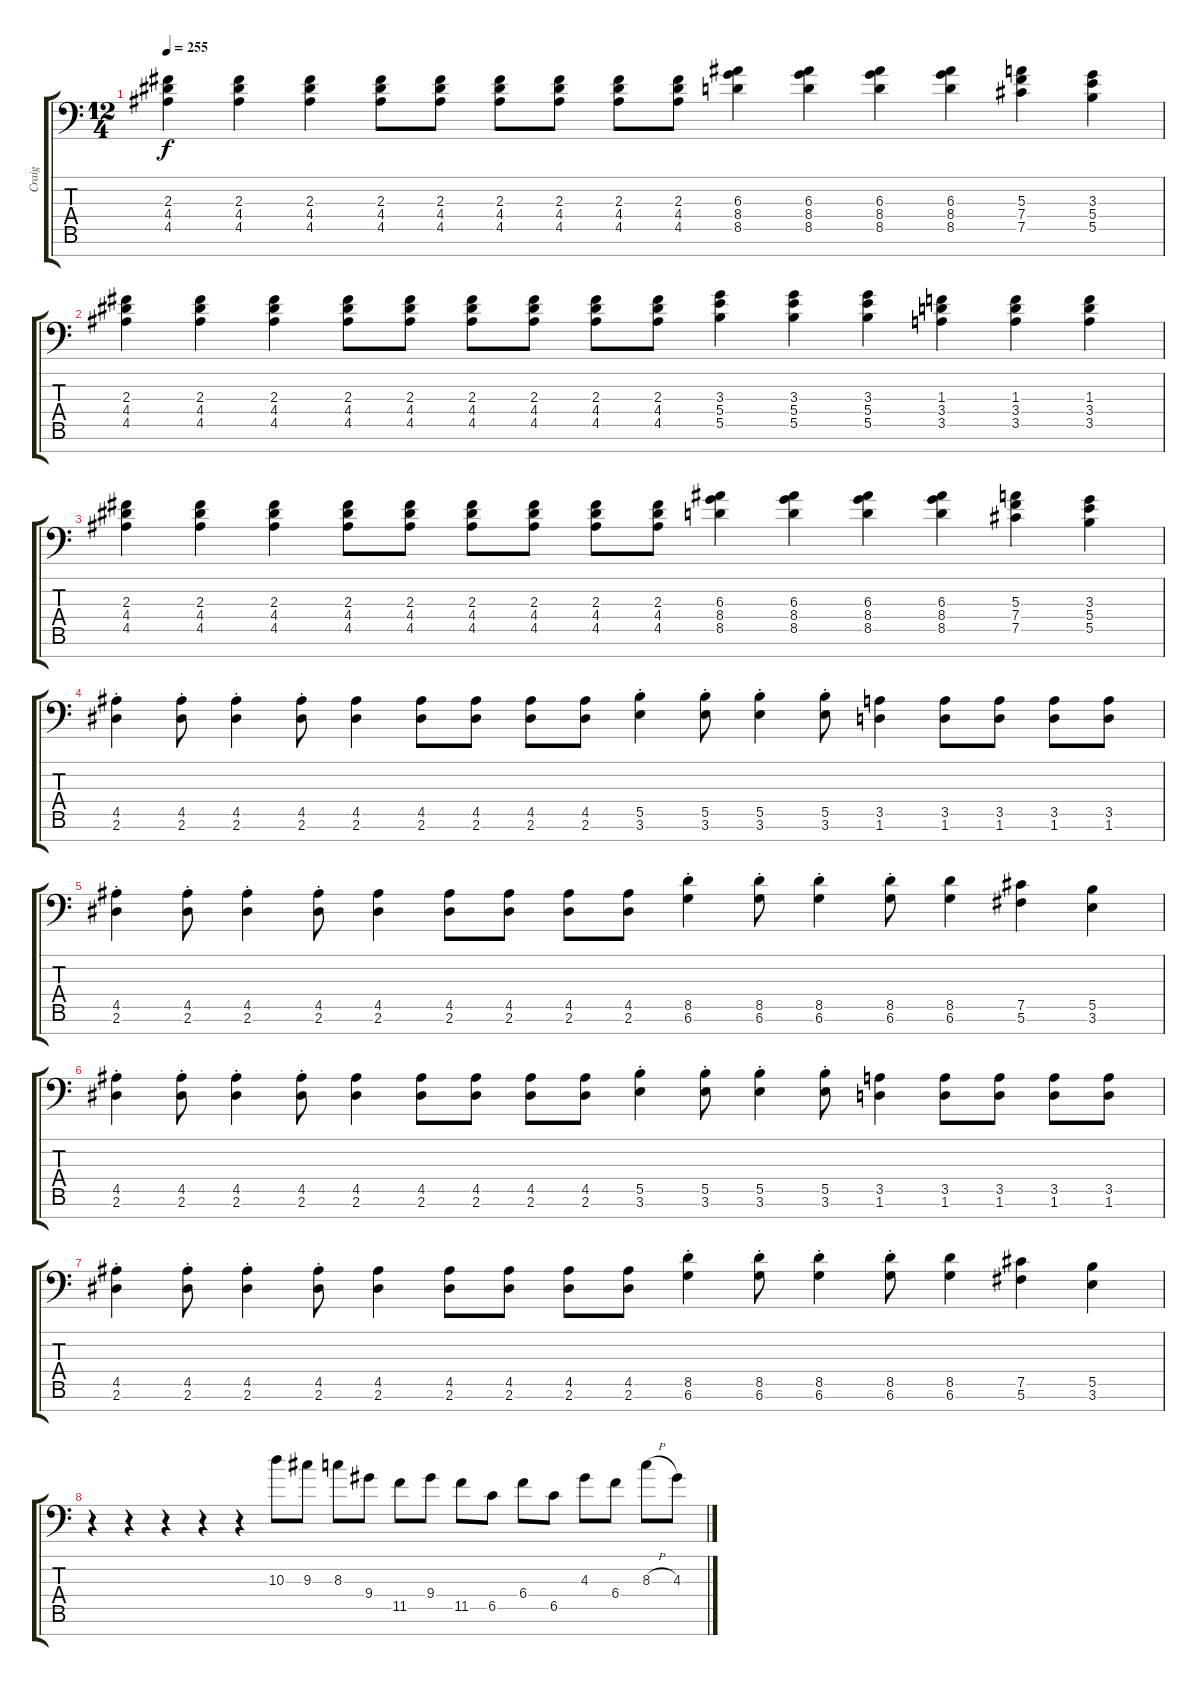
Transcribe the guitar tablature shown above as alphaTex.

\track ("Craig" "Craig") {instrument distortionguitar}
\staff {score tabs}
\tuning (Db4 Ab3 E3 B2 Gb2 Db2 Ab1) {hide}
\ts (12 4)
\tempo 255
\clef f4
\ks c
(2.3 4.4 4.5).4{dy f} (2.3 4.4 4.5).4 (2.3 4.4 4.5).4 (2.3 4.4 4.5).8 (2.3 4.4 4.5).8 (2.3 4.4 4.5).8 (2.3 4.4 4.5).8 (2.3 4.4 4.5).8 (2.3 4.4 4.5).8 (6.3 8.4 8.5).4 (6.3 8.4 8.5).4 (6.3 8.4 8.5).4 (6.3 8.4 8.5).4 (5.3 7.4 7.5).4 (3.3 5.4 5.5).4 |
(2.3 4.4 4.5).4 (2.3 4.4 4.5).4 (2.3 4.4 4.5).4 (2.3 4.4 4.5).8 (2.3 4.4 4.5).8 (2.3 4.4 4.5).8 (2.3 4.4 4.5).8 (2.3 4.4 4.5).8 (2.3 4.4 4.5).8 (3.3 5.4 5.5).4 (3.3 5.4 5.5).4 (3.3 5.4 5.5).4 (1.3 3.4 3.5).4 (1.3 3.4 3.5).4 (1.3 3.4 3.5).4 |
(2.3 4.4 4.5).4 (2.3 4.4 4.5).4 (2.3 4.4 4.5).4 (2.3 4.4 4.5).8 (2.3 4.4 4.5).8 (2.3 4.4 4.5).8 (2.3 4.4 4.5).8 (2.3 4.4 4.5).8 (2.3 4.4 4.5).8 (6.3 8.4 8.5).4 (6.3 8.4 8.5).4 (6.3 8.4 8.5).4 (6.3 8.4 8.5).4 (5.3 7.4 7.5).4 (3.3 5.4 5.5).4 |
(4.5{st} 2.6{st}).4 (4.5{st} 2.6{st}).8 (4.5{st} 2.6{st}).4 (4.5{st} 2.6{st}).8 (4.5 2.6).4 (4.5 2.6).8 (4.5 2.6).8 (4.5 2.6).8 (4.5 2.6).8 (5.5{st} 3.6{st}).4 (5.5{st} 3.6{st}).8 (5.5{st} 3.6{st}).4 (5.5{st} 3.6{st}).8 (3.5 1.6).4 (3.5 1.6).8 (3.5 1.6).8 (3.5 1.6).8 (3.5 1.6).8 |
(4.5{st} 2.6{st}).4 (4.5{st} 2.6{st}).8 (4.5{st} 2.6{st}).4 (4.5{st} 2.6{st}).8 (4.5 2.6).4 (4.5 2.6).8 (4.5 2.6).8 (4.5 2.6).8 (4.5 2.6).8 (8.5{st} 6.6{st}).4 (8.5{st} 6.6{st}).8 (8.5{st} 6.6{st}).4 (8.5{st} 6.6{st}).8 (8.5 6.6).4 (7.5 5.6).4 (5.5 3.6).4 |
(4.5{st} 2.6{st}).4 (4.5{st} 2.6{st}).8 (4.5{st} 2.6{st}).4 (4.5{st} 2.6{st}).8 (4.5 2.6).4 (4.5 2.6).8 (4.5 2.6).8 (4.5 2.6).8 (4.5 2.6).8 (5.5{st} 3.6{st}).4 (5.5{st} 3.6{st}).8 (5.5{st} 3.6{st}).4 (5.5{st} 3.6{st}).8 (3.5 1.6).4 (3.5 1.6).8 (3.5 1.6).8 (3.5 1.6).8 (3.5 1.6).8 |
(4.5{st} 2.6{st}).4 (4.5{st} 2.6{st}).8 (4.5{st} 2.6{st}).4 (4.5{st} 2.6{st}).8 (4.5 2.6).4 (4.5 2.6).8 (4.5 2.6).8 (4.5 2.6).8 (4.5 2.6).8 (8.5{st} 6.6{st}).4 (8.5{st} 6.6{st}).8 (8.5{st} 6.6{st}).4 (8.5{st} 6.6{st}).8 (8.5 6.6).4 (7.5 5.6).4 (5.5 3.6).4 |
r.4 r.4 r.4 r.4 r.4 10.3.8 9.3.8 8.3.8 9.4.8 11.5.8 9.4.8 11.5.8 6.5.8 6.4.8 6.5.8 4.3.8 6.4.8 8.3{h}.8 4.3.8
